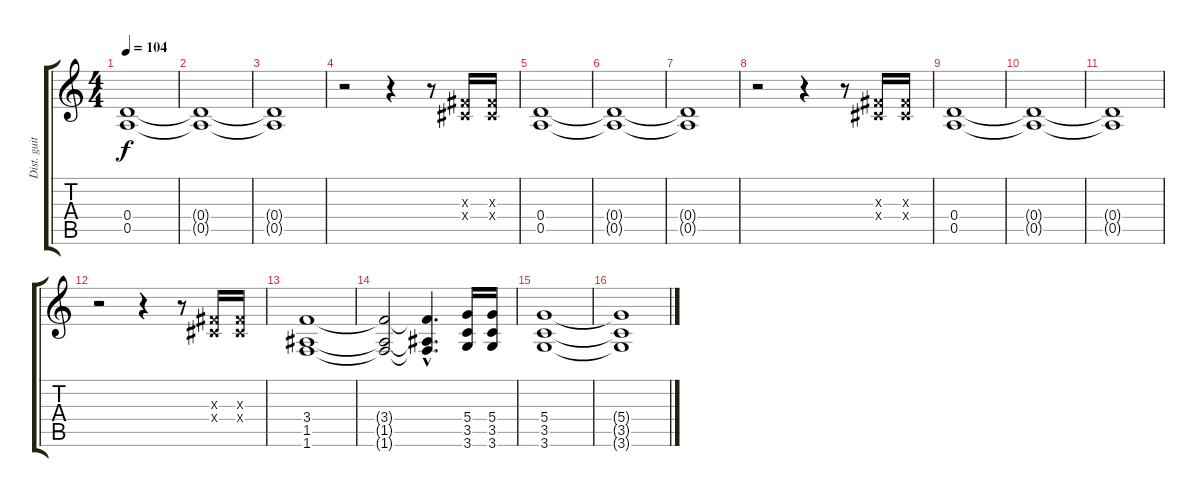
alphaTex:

\track ("Dist. guitar" "Dist. guit") {instrument distortionguitar}
\staff {score tabs}
\tuning (E4 B3 G3 D3 A2 E2) {hide}
\ts (4 4)
\tempo 104
\clef g2
\ks c
(0.4 0.5).1{dy f} |
(0.4{t} 0.5{t}).1 |
(0.4{t} 0.5{t}).1 |
r.2 r.4 r.8 (-1.3{x} -1.4{x}).16 (-1.3{x} -1.4{x}).16 |
(0.4 0.5).1 |
(0.4{t} 0.5{t}).1 |
(0.4{t} 0.5{t}).1 |
r.2 r.4 r.8 (-1.3{x} -1.4{x}).16 (-1.3{x} -1.4{x}).16 |
(0.4 0.5).1 |
(0.4{t} 0.5{t}).1 |
(0.4{t} 0.5{t}).1 |
r.2 r.4 r.8 (-1.3{x} -1.4{x}).16 (-1.3{x} -1.4{x}).16 |
(3.4 1.5 1.6).1 |
(3.4{t} 1.5{t} 1.6{t}).2 (3.4{hac t} 1.5{hac t} 1.6{hac t}).4{d} (5.4 3.5 3.6).16 (5.4 3.5 3.6).16 |
(5.4 3.5 3.6).1 |
(5.4{t} 3.5{t} 3.6{t}).1
